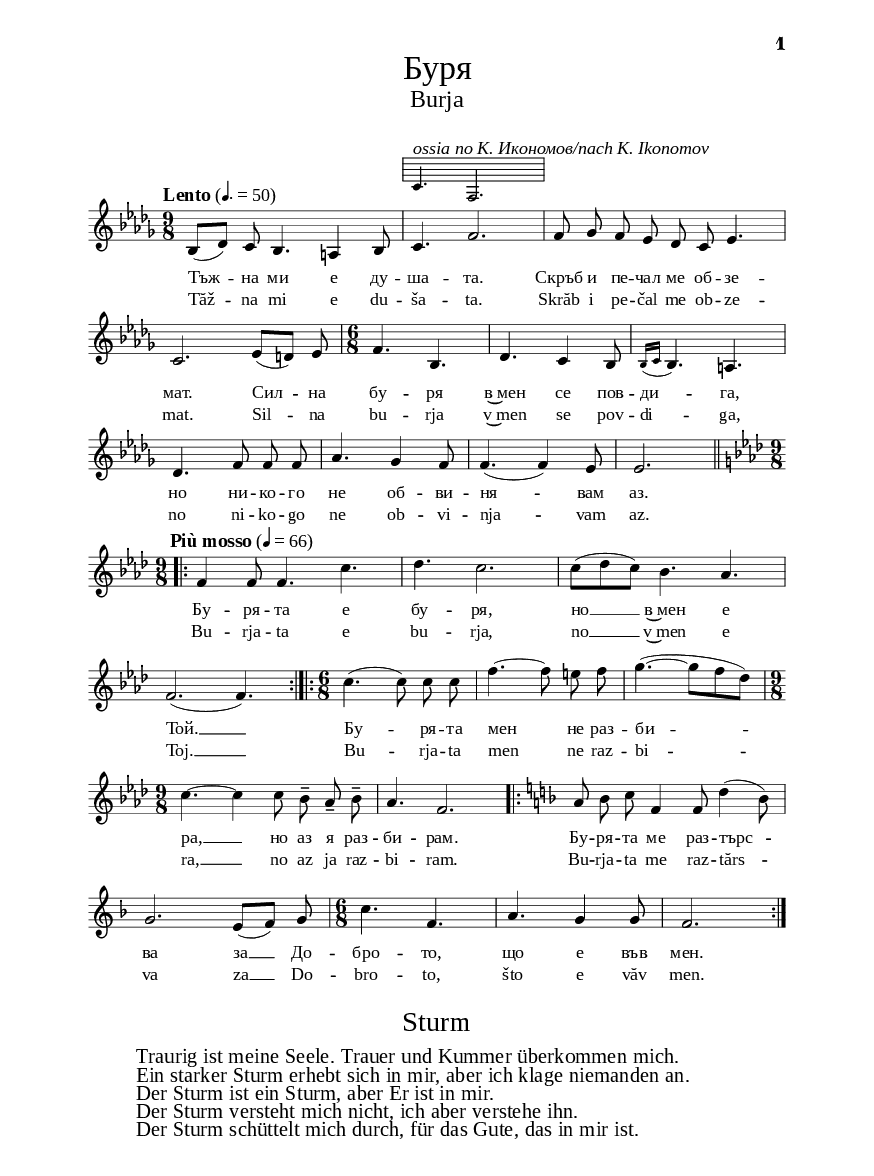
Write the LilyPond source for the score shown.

\version "2.24.3"

\include "include/globals.ily"

\bookpart {
  \label #'ref120
  \tocItem \markup "Буря – Burja"
  \include "include/bookpart-paper.ily"
  \score {
    \include "include/score-layout.ily"

    \new Staff = main  \relative c' {
      \clef treble
      \key bes \minor
      \time 9/8
      \tempoFunc "Lento" 4. "50"
      \autoBeamOff
      bes8 ( [  des8 ) ]  c8  bes4.  a4  bes8
      \override TextScript.extra-offset = #'(2.5 . 2)
      <<
        {
          c4.  f2.  |
        }
        \new Staff \with {
          \override VerticalAxisGroup.default-staff-staff-spacing =
          #'((basic-distance . 8)
             (padding . -20))
          \remove "Time_signature_engraver"
          alignAboveContext = #"main"
          fontSize = #-1.5
          \override StaffSymbol.staff-space = #(magstep -2)
          \override StaffSymbol.thickness = #(magstep -2)
          firstClef = ##f
        }
        {  c4.^\markup { \large \italic "ossia по К. Икономов/nach K. Ikonomov"}  f,2.}
      >>



      f'8  ges8  f8  es8  des8 c8  es4. \break |
      c2. es8 ( [  d8 ) ]  es8 |
      \time 6/8
      f4.  bes,4. | % 8
      des4.  c4  bes8 | % 9
      \acciaccatura {  bes16[c16] }  bes4.

      a4.  \break | % 11
      des4.  f8  f8  f8 | % 12
      as4.  ges4  f8 | % 13
      f4. (f4) es8 | es2.   |
      \break

      \key f \minor \bar ".|"  | % 15


      \bar ".|:-||"   \tempoFunc "   Più mosso" 4 "66" \time 9/8 f4  f8  f4.  c'4. |

      des4.  c2.|
      c8 ( [ des8  c8 ) ]  bes4.  as4. | \break

      f2. (f4.)| \bar ":|.|:"

      \time 6/8 c'4. ( c8 ) c8  c8 |
      f4. ~  f8  e8  f8 | % 21

      g4. ( ~  g8 [  f8 des8 ) ] | \break

      \time 9/8
      c4. ~  c4  c8 bes8 -- as8 --  bes8 -- |
      as4. f2.   \bar ":|."  |  \key f \major
      \bar ".|:" a8  bes8  c8  f,4  f8 d'4 (bes8 ) | \break
      g2. e8  [ (f8) ] g8 |
      \time 6/8 c4.  f,4. | a4.  g4  g8 | f2. \bar ":|."


    }

    \addlyrics {
      Тъж -- на ми е ду -- ша -- та.
      Скръб и пе -- чал ме об -- зе --
      мат.  Сил -- на бу -- ря
      в~мен се пов --  ди -- га,
      но ни -- ко -- го не об -- ви -- ня
      -- вам аз. Бу -- ря -- та е бу -- ря,
      но __  в~мен е Той. __  Бу --
      ря -- та мен  не раз -- би --
      ра, __ но аз я раз -- би
      -- рам. Бу -- ря -- та ме раз --
      търс  -- ва за __  До -- бро --
      то, що е във мен.
    }

    \addlyrics {
      Tăž -- na mi e du -- ša -- ta.
      Skrăb i pe -- čal me ob -- ze --
      mat.  Sil -- na bu -- rja
      v~men se pov --  di -- ga,
      no ni -- ko -- go ne ob -- vi -- nja
      -- vam az. Bu -- rja -- ta e bu -- rja,
      no __  v~men e Toj. __  Bu --
      rja -- ta men  ne raz -- bi --
      ra, __ no az ja raz -- bi
      -- ram. Bu -- rja -- ta me raz --
      tărs  -- va za __  Do -- bro --
      to, što e văv men.
    }

    \header {
      title = \titleFunc "Буря" "Burja"
    }

    \midi{}

  } % score


  \markup \vspace #1

  % include foreign translation(s) of the song
  \version "2.24.4"

\markup \fill-line { \fontsize #deTitleFontSize "Sturm" }
\markup \null
\markup \null
\markup \abs-fontsize #10 {
  \hspace #5
  \override #`(baseline-skip . ,deCoupletBaselineSkip)

  \column { 
    \line { " " Traurig ist meine Seele. Trauer und Kummer überkommen mich. }

   \line { " " Ein starker Sturm erhebt sich in mir, aber ich klage niemanden an.}

   \line { " " Der Sturm ist ein Sturm, aber Er ist in mir. }

   \line { " " Der Sturm versteht mich nicht, ich aber verstehe ihn. }

   \line { " " Der Sturm schüttelt mich durch, für das Gute, das in mir ist. }

  }
}


} % bookpart
